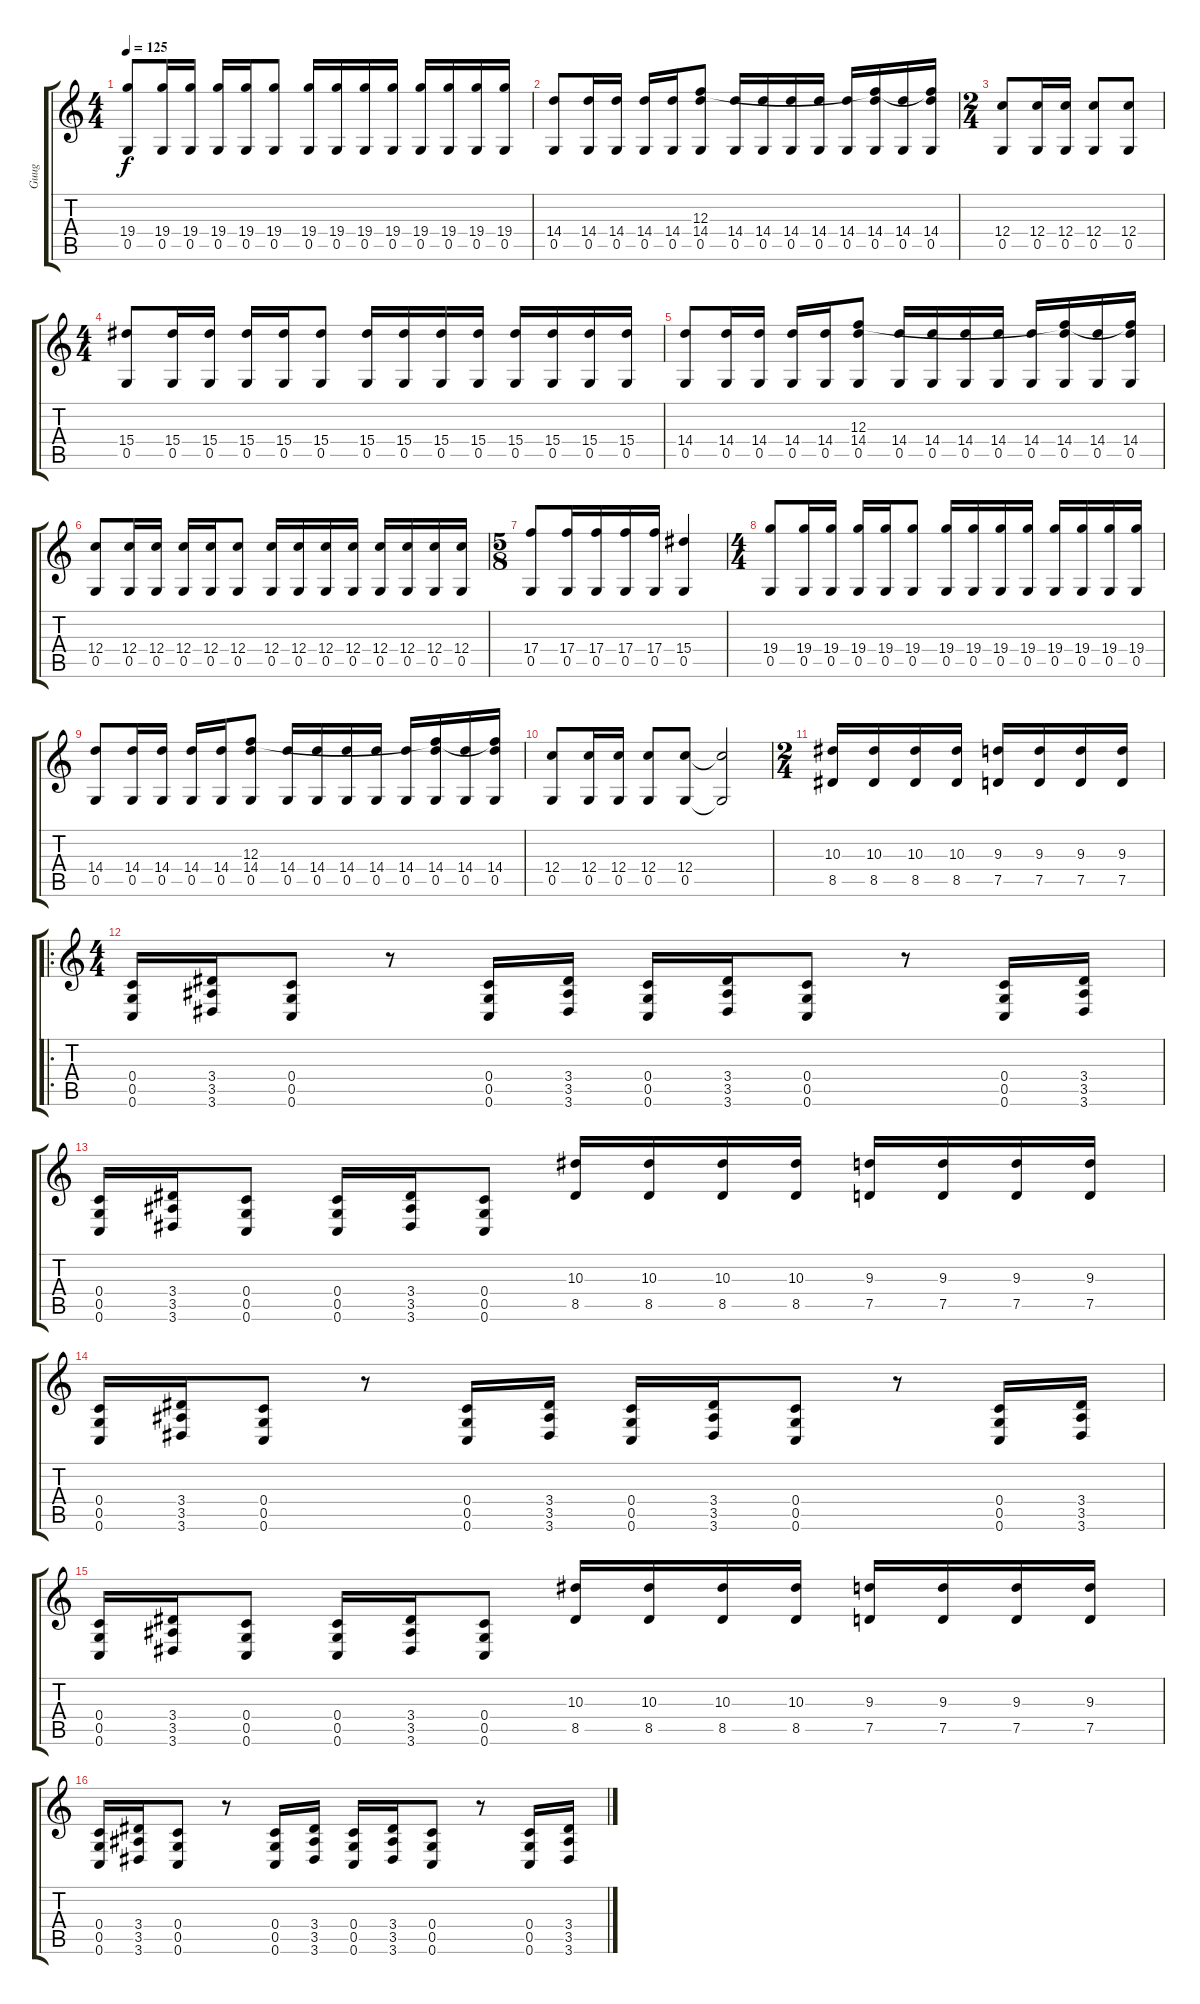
\track ("Guug" "Guug") {instrument overdrivenguitar}
\staff {score tabs}
\tuning (D4 A3 F3 C3 G2 C2) {hide}
\ts (4 4)
\tempo 125
\clef g2
\ks c
(19.4 0.5).8{dy f} (19.4 0.5).16 (19.4 0.5).16 (19.4 0.5).16 (19.4 0.5).16 (19.4 0.5).8 (19.4 0.5).16 (19.4 0.5).16 (19.4 0.5).16 (19.4 0.5).16 (19.4 0.5).16 (19.4 0.5).16 (19.4 0.5).16 (19.4 0.5).16 |
(14.4 0.5).8 (14.4 0.5).16 (14.4 0.5).16 (14.4 0.5).16 (14.4 0.5).16 (12.3 14.4 0.5).8 (14.4 0.5).16 (14.4 0.5).16 (14.4 0.5).16 (14.4 0.5).16 (14.4 0.5).16 (12.3{t} 14.4 0.5).16 (14.4 0.5).16 (12.3{t} 14.4 0.5).16 |
\ts (2 4)
(12.4 0.5).8 (12.4 0.5).16 (12.4 0.5).16 (12.4 0.5).8 (12.4 0.5).8 |
\ts (4 4)
(15.4 0.5).8 (15.4 0.5).16 (15.4 0.5).16 (15.4 0.5).16 (15.4 0.5).16 (15.4 0.5).8 (15.4 0.5).16 (15.4 0.5).16 (15.4 0.5).16 (15.4 0.5).16 (15.4 0.5).16 (15.4 0.5).16 (15.4 0.5).16 (15.4 0.5).16 |
(14.4 0.5).8 (14.4 0.5).16 (14.4 0.5).16 (14.4 0.5).16 (14.4 0.5).16 (12.3 14.4 0.5).8 (14.4 0.5).16 (14.4 0.5).16 (14.4 0.5).16 (14.4 0.5).16 (14.4 0.5).16 (12.3{t} 14.4 0.5).16 (14.4 0.5).16 (12.3{t} 14.4 0.5).16 |
(12.4 0.5).8 (12.4 0.5).16 (12.4 0.5).16 (12.4 0.5).16 (12.4 0.5).16 (12.4 0.5).8 (12.4 0.5).16 (12.4 0.5).16 (12.4 0.5).16 (12.4 0.5).16 (12.4 0.5).16 (12.4 0.5).16 (12.4 0.5).16 (12.4 0.5).16 |
\ts (5 8)
(17.4 0.5).8 (17.4 0.5).16 (17.4 0.5).16 (17.4 0.5).16 (17.4 0.5).16 (15.4 0.5).4 |
\ts (4 4)
(19.4 0.5).8 (19.4 0.5).16 (19.4 0.5).16 (19.4 0.5).16 (19.4 0.5).16 (19.4 0.5).8 (19.4 0.5).16 (19.4 0.5).16 (19.4 0.5).16 (19.4 0.5).16 (19.4 0.5).16 (19.4 0.5).16 (19.4 0.5).16 (19.4 0.5).16 |
(14.4 0.5).8 (14.4 0.5).16 (14.4 0.5).16 (14.4 0.5).16 (14.4 0.5).16 (12.3 14.4 0.5).8 (14.4 0.5).16 (14.4 0.5).16 (14.4 0.5).16 (14.4 0.5).16 (14.4 0.5).16 (12.3{t} 14.4 0.5).16 (14.4 0.5).16 (12.3{t} 14.4 0.5).16 |
(12.4 0.5).8 (12.4 0.5).16 (12.4 0.5).16 (12.4 0.5).8 (12.4 0.5).8 (12.4{t} 0.5{t}).2 |
\ts (2 4)
(10.3 8.5).16 (10.3 8.5).16 (10.3 8.5).16 (10.3 8.5).16 (9.3 7.5).16 (9.3 7.5).16 (9.3 7.5).16 (9.3 7.5).16 |
\ro
\ts (4 4)
(0.4 0.5 0.6).16 (3.4 3.5 3.6).16 (0.4 0.5 0.6).8 r.8 (0.4 0.5 0.6).16 (3.4 3.5 3.6).16 (0.4 0.5 0.6).16 (3.4 3.5 3.6).16 (0.4 0.5 0.6).8 r.8 (0.4 0.5 0.6).16 (3.4 3.5 3.6).16 |
(0.4 0.5 0.6).16 (3.4 3.5 3.6).16 (0.4 0.5 0.6).8 (0.4 0.5 0.6).16 (3.4 3.5 3.6).16 (0.4 0.5 0.6).8 (10.3 8.5).16 (10.3 8.5).16 (10.3 8.5).16 (10.3 8.5).16 (9.3 7.5).16 (9.3 7.5).16 (9.3 7.5).16 (9.3 7.5).16 |
(0.4 0.5 0.6).16 (3.4 3.5 3.6).16 (0.4 0.5 0.6).8 r.8 (0.4 0.5 0.6).16 (3.4 3.5 3.6).16 (0.4 0.5 0.6).16 (3.4 3.5 3.6).16 (0.4 0.5 0.6).8 r.8 (0.4 0.5 0.6).16 (3.4 3.5 3.6).16 |
(0.4 0.5 0.6).16 (3.4 3.5 3.6).16 (0.4 0.5 0.6).8 (0.4 0.5 0.6).16 (3.4 3.5 3.6).16 (0.4 0.5 0.6).8 (10.3 8.5).16 (10.3 8.5).16 (10.3 8.5).16 (10.3 8.5).16 (9.3 7.5).16 (9.3 7.5).16 (9.3 7.5).16 (9.3 7.5).16 |
(0.4 0.5 0.6).16 (3.4 3.5 3.6).16 (0.4 0.5 0.6).8 r.8 (0.4 0.5 0.6).16 (3.4 3.5 3.6).16 (0.4 0.5 0.6).16 (3.4 3.5 3.6).16 (0.4 0.5 0.6).8 r.8 (0.4 0.5 0.6).16 (3.4 3.5 3.6).16
